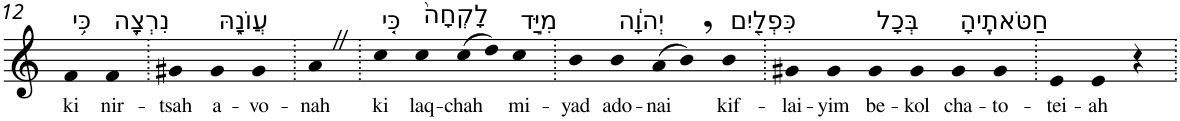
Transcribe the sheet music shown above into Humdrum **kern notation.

**kern	**text
*part1	*part1
*staff1	*staff1
*I"Piano	*
*I'Pno	*
!!LO:PB:g=z
*clefG2	*
*k[]	*
=12	=12
!LO:TX:a:t=כִּ֥י	!
!	!LO:LY:b
4f	ki
!LO:TX:a:t=נִרְצָ֖ה	!
!	!LO:LY:b
4f	nir-
=13.	=13.
!	!LO:LY:b
4g#X	-tsah
!LO:TX:a:t=עֲוֺנָ֑הּ	!
!	!LO:LY:b
4g#	a-
!	!LO:LY:b
4g#	-vo-
=14.	=14.
!	!LO:LY:b
4aZ	-nah
=15.	=15.
!LO:TX:a:t=כִּ֤י	!
!	!LO:LY:b
4cc	ki
!LO:TX:a:t=לָקְחָה֙	!
!	!LO:LY:b
4cc	laq-
!	!LO:LY:b
(8cc	-chah
8dd)	.
!LO:TX:a:t=מִיַּ֣ד	!
!	!LO:LY:b
4cc	mi-
=16.	=16.
!	!LO:LY:b
4b	-yad
!LO:TX:a:t=יְהוָ֔ה	!
!	!LO:LY:b
4b	ado-
!	!LO:LY:b
(8a	-nai
8b,)	.
!LO:TX:a:t=כִּפְלַ֖יִם	!
!	!LO:LY:b
4b	kif-
=17.	=17.
!	!LO:LY:b
4g#X	-lai-
!	!LO:LY:b
4g#	-yim
!LO:TX:a:t=בְּכָל	!
!	!LO:LY:b
4g#	be-
!	!LO:LY:b
4g#	-kol
!LO:TX:a:t=חַטֹּאתֶֽיהָ	!
!	!LO:LY:b
4g#	cha-
!	!LO:LY:b
4g#	-to-
=18.	=18.
!	!LO:LY:b
4e	-tei-
!	!LO:LY:b
4e	-ah
4r	.
=.	=.
*-	*-
